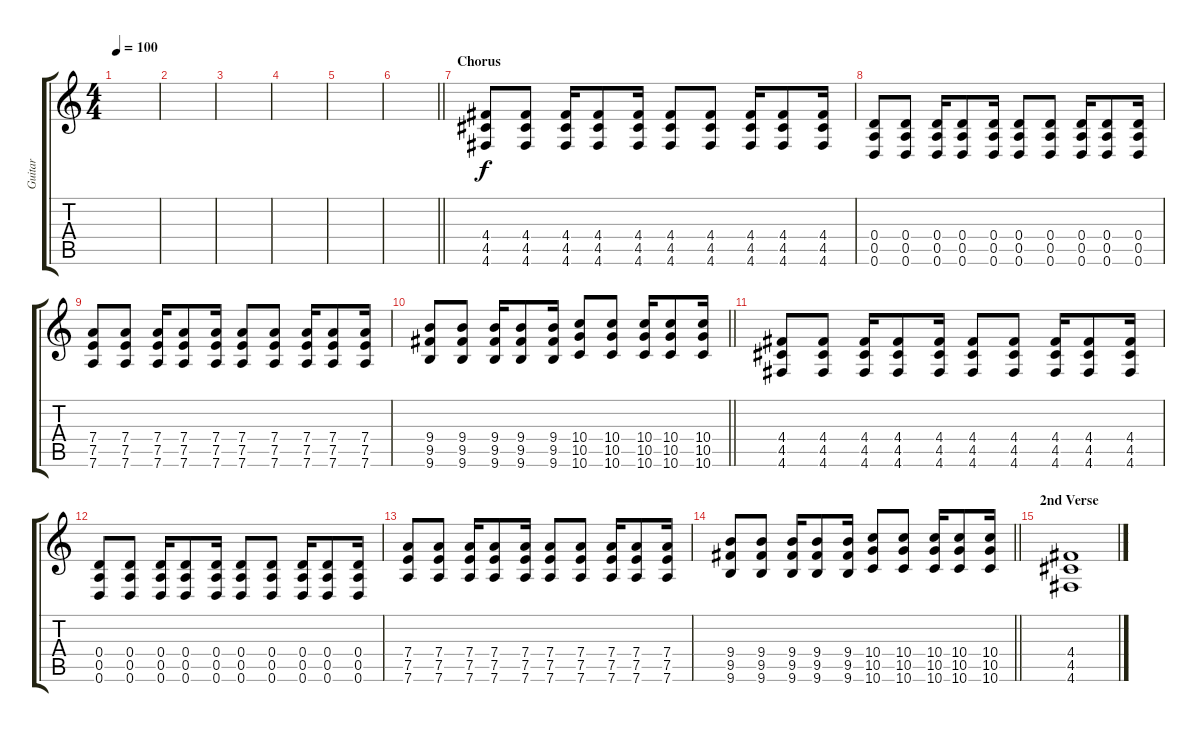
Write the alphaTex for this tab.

\track ("Guitar" "Guitar") {instrument distortionguitar}
\staff {score tabs}
\tuning (E4 B3 G3 D3 A2 D2) {hide}
\ts (4 4)
\tempo 100
\clef g2
\ks c
|
|
|
|
|
\barLineRight lightlight
|
\section ("" "Chorus")
(4.4 4.5 4.6).8 (4.4 4.5 4.6).8 (4.4 4.5 4.6).16 (4.4 4.5 4.6).8 (4.4 4.5 4.6).16 (4.4 4.5 4.6).8 (4.4 4.5 4.6).8 (4.4 4.5 4.6).16 (4.4 4.5 4.6).8 (4.4 4.5 4.6).16 |
(0.4 0.5 0.6).8 (0.4 0.5 0.6).8 (0.4 0.5 0.6).16 (0.4 0.5 0.6).8 (0.4 0.5 0.6).16 (0.4 0.5 0.6).8 (0.4 0.5 0.6).8 (0.4 0.5 0.6).16 (0.4 0.5 0.6).8 (0.4 0.5 0.6).16 |
(7.4 7.5 7.6).8 (7.4 7.5 7.6).8 (7.4 7.5 7.6).16 (7.4 7.5 7.6).8 (7.4 7.5 7.6).16 (7.4 7.5 7.6).8 (7.4 7.5 7.6).8 (7.4 7.5 7.6).16 (7.4 7.5 7.6).8 (7.4 7.5 7.6).16 |
\barLineRight lightlight
(9.4 9.5 9.6).8 (9.4 9.5 9.6).8 (9.4 9.5 9.6).16 (9.4 9.5 9.6).8 (9.4 9.5 9.6).16 (10.4 10.5 10.6).8 (10.4 10.5 10.6).8 (10.4 10.5 10.6).16 (10.4 10.5 10.6).8 (10.4 10.5 10.6).16 |
(4.4 4.5 4.6).8 (4.4 4.5 4.6).8 (4.4 4.5 4.6).16 (4.4 4.5 4.6).8 (4.4 4.5 4.6).16 (4.4 4.5 4.6).8 (4.4 4.5 4.6).8 (4.4 4.5 4.6).16 (4.4 4.5 4.6).8 (4.4 4.5 4.6).16 |
(0.4 0.5 0.6).8 (0.4 0.5 0.6).8 (0.4 0.5 0.6).16 (0.4 0.5 0.6).8 (0.4 0.5 0.6).16 (0.4 0.5 0.6).8 (0.4 0.5 0.6).8 (0.4 0.5 0.6).16 (0.4 0.5 0.6).8 (0.4 0.5 0.6).16 |
(7.4 7.5 7.6).8 (7.4 7.5 7.6).8 (7.4 7.5 7.6).16 (7.4 7.5 7.6).8 (7.4 7.5 7.6).16 (7.4 7.5 7.6).8 (7.4 7.5 7.6).8 (7.4 7.5 7.6).16 (7.4 7.5 7.6).8 (7.4 7.5 7.6).16 |
\barLineRight lightlight
(9.4 9.5 9.6).8 (9.4 9.5 9.6).8 (9.4 9.5 9.6).16 (9.4 9.5 9.6).8 (9.4 9.5 9.6).16 (10.4 10.5 10.6).8 (10.4 10.5 10.6).8 (10.4 10.5 10.6).16 (10.4 10.5 10.6).8 (10.4 10.5 10.6).16 |
\section ("" "2nd Verse")
(4.4 4.5 4.6).1
